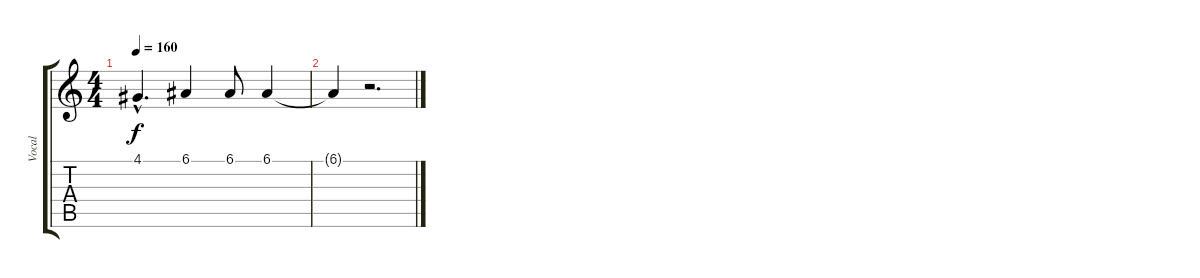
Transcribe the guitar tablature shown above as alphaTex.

\track ("Vocal" "Vocal") {instrument pad7halo}
\staff {score tabs}
\tuning (E4 B3 G3 D3 A2 E2) {hide}
\ts (4 4)
\tempo 160
\clef g2
\ks c
4.1{hac}.4{d dy f} 6.1.4 6.1.8 6.1.4 |
6.1{t}.4 r.2{d}
